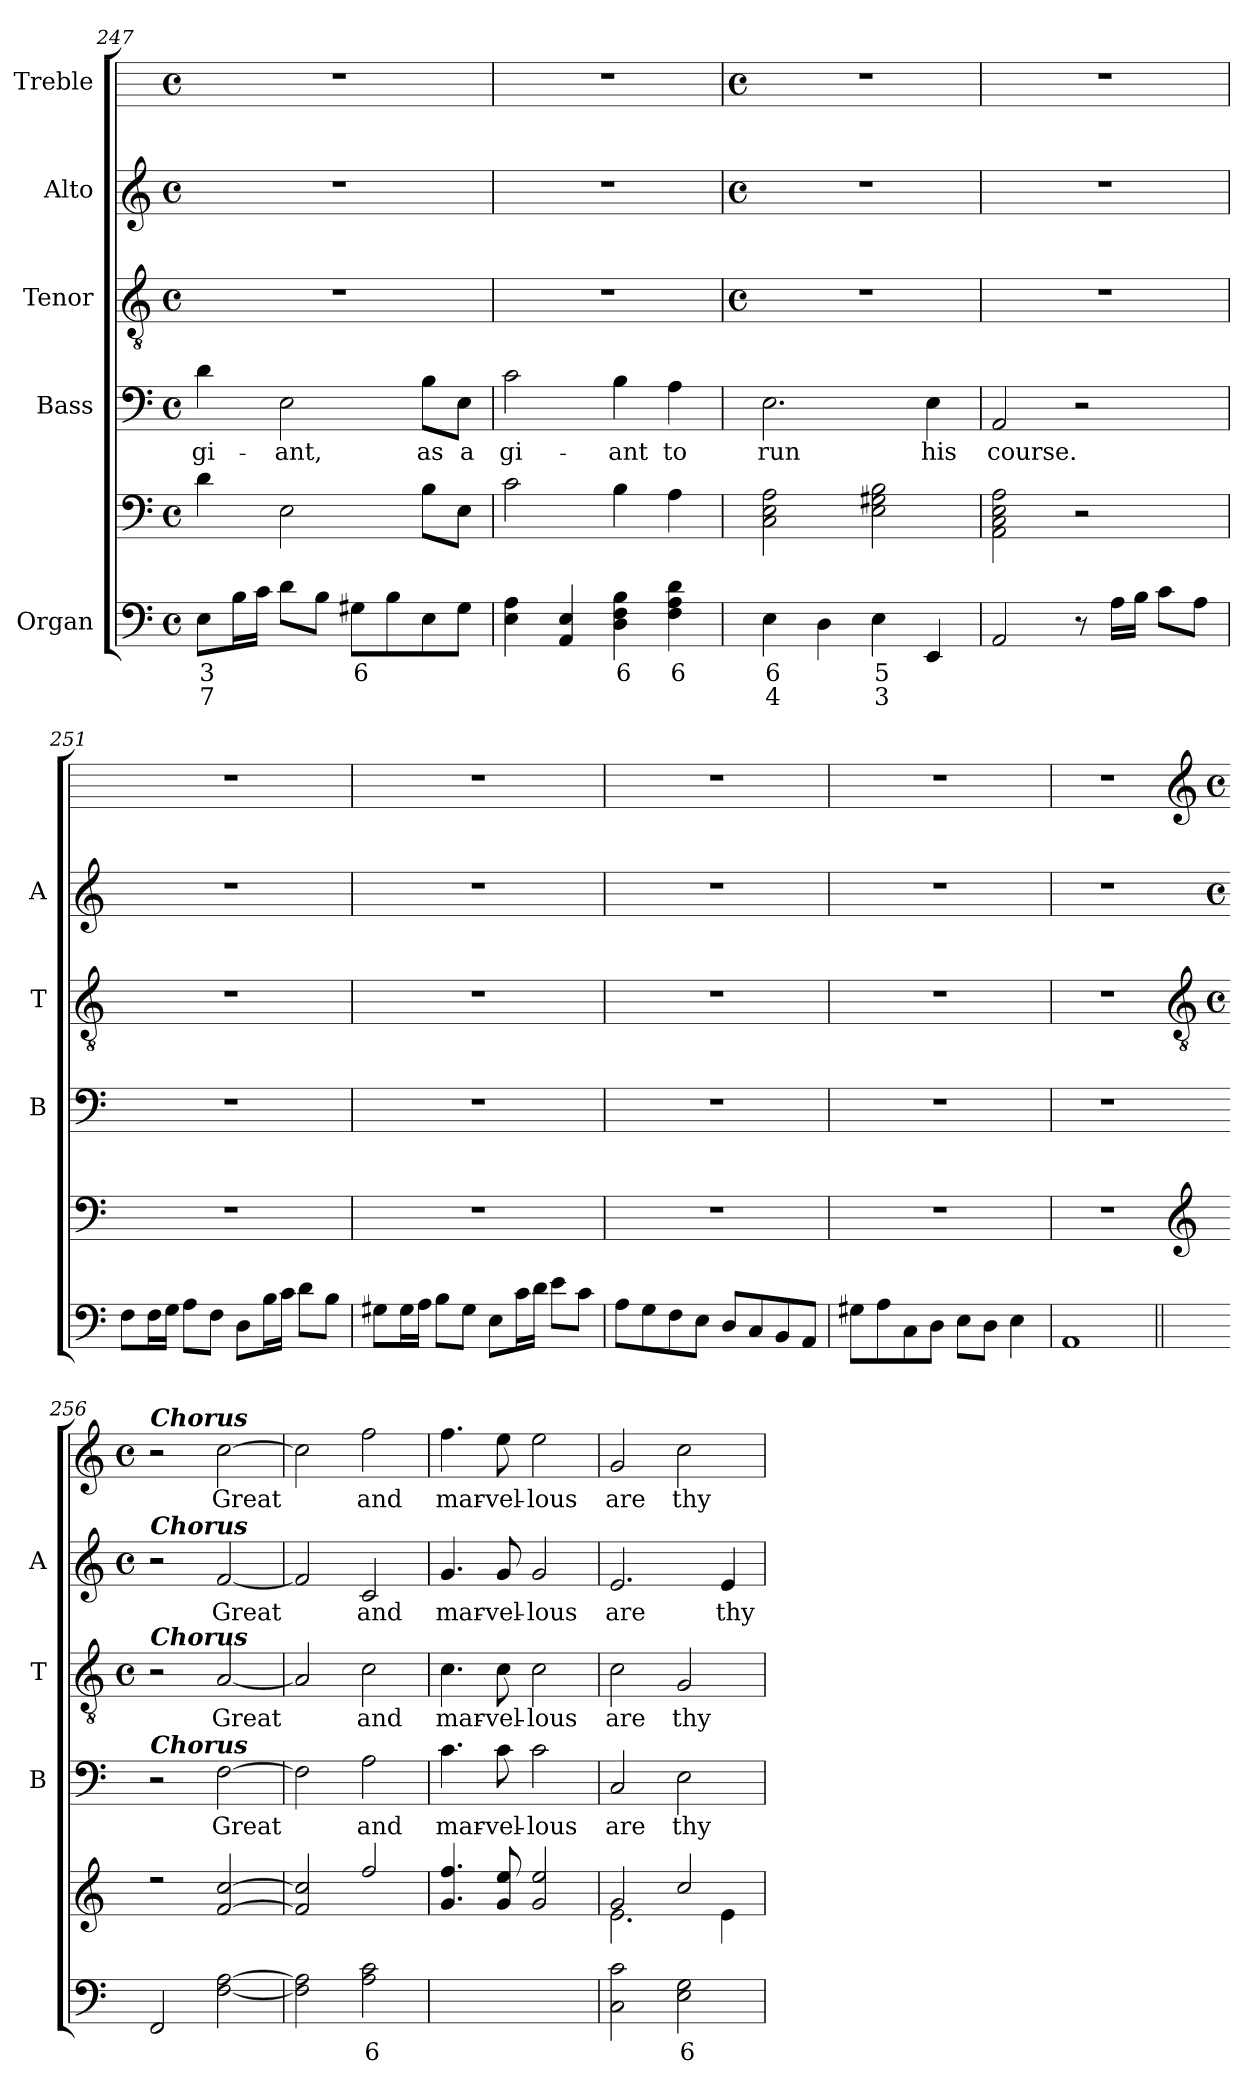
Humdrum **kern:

**kern	**text	**text	**kern	**kern	**text	**kern	**text	**kern	**text	**kern	**text
*part5	*part5	*part5	*part5	*part4	*part4	*part3	*part3	*part2	*part2	*part1	*part1
*staff6	*staff6	*staff6	*staff5	*staff4	*staff4	*staff3	*staff3	*staff2	*staff2	*staff1	*staff1
*I"Organ	*	*	*	*I"Bass	*	*I"Tenor	*	*I"Alto	*	*I"Treble	*
*	*	*	*	*I'B	*	*I'T	*	*I'A	*	*	*
*clefF4	*	*	*clefF4	*clefF4	*	*clefGv2	*	*clefG2	*	*	*
*k[]	*	*	*k[]	*k[]	*	*k[]	*	*k[]	*	*	*
*C:	*	*	*C:	*C:	*	*C:	*	*C:	*	*	*
*M4/4	*	*	*M4/4	*M4/4	*	*M4/4	*	*M4/4	*	*M4/4	*
*met(c)	*	*	*met(c)	*met(c)	*	*met(c)	*	*met(c)	*	*met(c)	*
=247	=247	=247	=247	=247	=247	=247	=247	=247	=247	=247	=247
!	!LO:LY:b	!LO:LY:b	!	!	!LO:LY:b	!	!	!	!	!	!
8EL	3	7	4d	4d	gi-	1r	.	1r	.	1r	.
16BL	.	.	.	.	.	.	.	.	.	.	.
16cJJ	.	.	.	.	.	.	.	.	.	.	.
!	!	!	!	!	!LO:LY:b	!	!	!	!	!	!
8dL	.	.	2E	2E	-ant,	.	.	.	.	.	.
8BJ	.	.	.	.	.	.	.	.	.	.	.
!	!LO:LY:b	!	!	!	!	!	!	!	!	!	!
8G#XL	6	.	.	.	.	.	.	.	.	.	.
8B	.	.	.	.	.	.	.	.	.	.	.
!	!	!	!	!	!LO:LY:b	!	!	!	!	!	!
8E	.	.	8BL	8B\L	as	.	.	.	.	.	.
!	!	!	!	!	!LO:LY:b	!	!	!	!	!	!
8G#J	.	.	8EJ	8E\J	a	.	.	.	.	.	.
=248	=248	=248	=248	=248	=248	=248	=248	=248	=248	=248	=248
!	!	!	!	!	!LO:LY:b	!	!	!	!	!	!
4E 4A	.	.	2c	2c	gi-	1r	.	1r	.	1r	.
4AA 4E	.	.	.	.	.	.	.	.	.	.	.
!	!LO:LY:b	!	!	!	!LO:LY:b	!	!	!	!	!	!
4D 4F 4B	6	.	4B	4B	-ant	.	.	.	.	.	.
!	!LO:LY:b	!	!	!	!LO:LY:b	!	!	!	!	!	!
4F 4A 4d	6	.	4A	4A	to	.	.	.	.	.	.
!!LO:LB:g=z
=249	=249	=249	=249	=249	=249	=249	=249	=249	=249	=249	=249
*	*	*	*	*	*	*M4/4	*	*M4/4	*	*M4/4	*
*	*	*	*	*	*	*met(c)	*	*met(c)	*	*met(c)	*
!	!LO:LY:b	!LO:LY:b	!	!	!LO:LY:b	!	!	!	!	!	!
4E	6	4	2C 2E 2A	2.E	run	1r	.	1r	.	1r	.
4D	.	.	.	.	.	.	.	.	.	.	.
!	!LO:LY:b	!LO:LY:b	!	!	!	!	!	!	!	!	!
4E	5	3	2E 2G#X 2B	.	.	.	.	.	.	.	.
!	!	!	!	!	!LO:LY:b	!	!	!	!	!	!
4EE	.	.	.	4E	his	.	.	.	.	.	.
=250	=250	=250	=250	=250	=250	=250	=250	=250	=250	=250	=250
!	!	!	!	!	!LO:LY:b	!	!	!	!	!	!
2AA	.	.	2AA 2C 2E 2A	2AA	course.	1r	.	1r	.	1r	.
8r	.	.	2r	2r	.	.	.	.	.	.	.
16ALL	.	.	.	.	.	.	.	.	.	.	.
16BJJ	.	.	.	.	.	.	.	.	.	.	.
8cL	.	.	.	.	.	.	.	.	.	.	.
8AJ	.	.	.	.	.	.	.	.	.	.	.
=251	=251	=251	=251	=251	=251	=251	=251	=251	=251	=251	=251
8FL	.	.	1r	1r	.	1r	.	1r	.	1r	.
16FL	.	.	.	.	.	.	.	.	.	.	.
16GJJ	.	.	.	.	.	.	.	.	.	.	.
8AL	.	.	.	.	.	.	.	.	.	.	.
8FJ	.	.	.	.	.	.	.	.	.	.	.
8DL	.	.	.	.	.	.	.	.	.	.	.
16BL	.	.	.	.	.	.	.	.	.	.	.
16cJJ	.	.	.	.	.	.	.	.	.	.	.
8dL	.	.	.	.	.	.	.	.	.	.	.
8BJ	.	.	.	.	.	.	.	.	.	.	.
=252	=252	=252	=252	=252	=252	=252	=252	=252	=252	=252	=252
8G#XL	.	.	1r	1r	.	1r	.	1r	.	1r	.
16G#L	.	.	.	.	.	.	.	.	.	.	.
16AJJ	.	.	.	.	.	.	.	.	.	.	.
8BL	.	.	.	.	.	.	.	.	.	.	.
8G#J	.	.	.	.	.	.	.	.	.	.	.
8EL	.	.	.	.	.	.	.	.	.	.	.
16cL	.	.	.	.	.	.	.	.	.	.	.
16dJJ	.	.	.	.	.	.	.	.	.	.	.
8eL	.	.	.	.	.	.	.	.	.	.	.
8cJ	.	.	.	.	.	.	.	.	.	.	.
=253	=253	=253	=253	=253	=253	=253	=253	=253	=253	=253	=253
8AL	.	.	1r	1r	.	1r	.	1r	.	1r	.
8G	.	.	.	.	.	.	.	.	.	.	.
8F	.	.	.	.	.	.	.	.	.	.	.
8EJ	.	.	.	.	.	.	.	.	.	.	.
8DL	.	.	.	.	.	.	.	.	.	.	.
8C	.	.	.	.	.	.	.	.	.	.	.
8BB	.	.	.	.	.	.	.	.	.	.	.
8AAJ	.	.	.	.	.	.	.	.	.	.	.
=254	=254	=254	=254	=254	=254	=254	=254	=254	=254	=254	=254
8G#XL	.	.	1r	1r	.	1r	.	1r	.	1r	.
8A	.	.	.	.	.	.	.	.	.	.	.
8C	.	.	.	.	.	.	.	.	.	.	.
8DJ	.	.	.	.	.	.	.	.	.	.	.
8EL	.	.	.	.	.	.	.	.	.	.	.
8DJ	.	.	.	.	.	.	.	.	.	.	.
4E	.	.	.	.	.	.	.	.	.	.	.
=255	=255	=255	=255	=255	=255	=255	=255	=255	=255	=255	=255
1AA	.	.	1r	1r	.	1r	.	1r	.	1r	.
!!LO:LB:g=z
=256||	=256	=256	=256||	=256||	=256	=256	=256	=256	=256	=256	=256
*	*	*	*clefG2	*	*	*clefGv2	*	*	*	*clefG2	*
*	*	*	*	*	*	*k[]	*	*k[]	*	*k[]	*
*	*	*	*	*	*	*C:	*	*C:	*	*C:	*
*	*	*	*	*	*	*M4/4	*	*M4/4	*	*M4/4	*
*	*	*	*	*	*	*met(c)	*	*met(c)	*	*met(c)	*
*	*	*	*^	*	*	*	*	*	*	*	*
!	!	!	!	!	!	!	!	!	!	!	!LO:TX:a:Bi:t=Chorus	!
!	!	!	!	!	!	!	!	!	!LO:TX:a:Bi:t=Chorus	!	!	!
!	!	!	!	!	!	!	!LO:TX:a:Bi:t=Chorus	!	!	!	!	!
!	!	!	!	!	!LO:TX:a:Bi:t=Chorus	!	!	!	!	!	!	!
2FF	.	.	2r	1ryy	2r	.	2r	.	2r	.	2r	.
!	!	!	!	!	!	!LO:LY:b	!	!LO:LY:b	!	!LO:LY:b	!	!LO:LY:b
[2F [2A	.	.	[2f [2cc	.	[2F	Great	[2A	Great	[2f	Great	[2cc	Great
=257	=257	=257	=257	=257	=257	=257	=257	=257	=257	=257	=257	=257
2F] 2A]	.	.	2f] 2cc]	1ryy	2F]	.	2A]	.	2f]	.	2cc]	.
!	!LO:LY:b	!	!	!	!	!LO:LY:b	!	!LO:LY:b	!	!LO:LY:b	!	!LO:LY:b
2A 2c	6	.	2ff	.	2A	and	2c	and	2c	and	2ff	and
=258	=258	=258	=258	=258	=258	=258	=258	=258	=258	=258	=258	=258
!	!LO:LY:b	!	!	!	!	!LO:LY:b	!	!LO:LY:b	!	!LO:LY:b	!	!LO:LY:b
[4.cyy	4	.	4.g 4.ff	1ryy	4.c	mar-	4.c	mar-	4.g	mar-	4.ff	mar-
!	!LO:LY:b	!	!	!	!	!LO:LY:b	!	!LO:LY:b	!	!LO:LY:b	!	!LO:LY:b
8cyy_	3	.	8g 8ee	.	8c	-vel-	8c	-vel-	8g	-vel-	8ee	-vel-
!	!	!	!	!	!	!LO:LY:b	!	!LO:LY:b	!	!LO:LY:b	!	!LO:LY:b
2cyy]	.	.	2g 2ee	.	2c	-lous	2c	-lous	2g	-lous	2ee	-lous
=259	=259	=259	=259	=259	=259	=259	=259	=259	=259	=259	=259	=259
!	!	!	!	!	!	!LO:LY:b	!	!LO:LY:b	!	!LO:LY:b	!	!LO:LY:b
2C 2c	.	.	2g	2.e\	2C	are	2c	are	2.e	are	2g	are
!	!LO:LY:b	!	!	!	!	!LO:LY:b	!	!LO:LY:b	!	!	!	!LO:LY:b
2E 2G	6	.	2cc/	.	2E	thy	2G	thy	.	.	2cc	thy
!	!	!	!	!	!	!	!	!	!	!LO:LY:b	!	!
.	.	.	.	4e\	.	.	.	.	4e	thy	.	.
*	*	*	*v	*v	*	*	*	*	*	*	*	*
=	=	=	=	=	=	=	=	=	=	=	=
*-	*-	*-	*-	*-	*-	*-	*-	*-	*-	*-	*-
